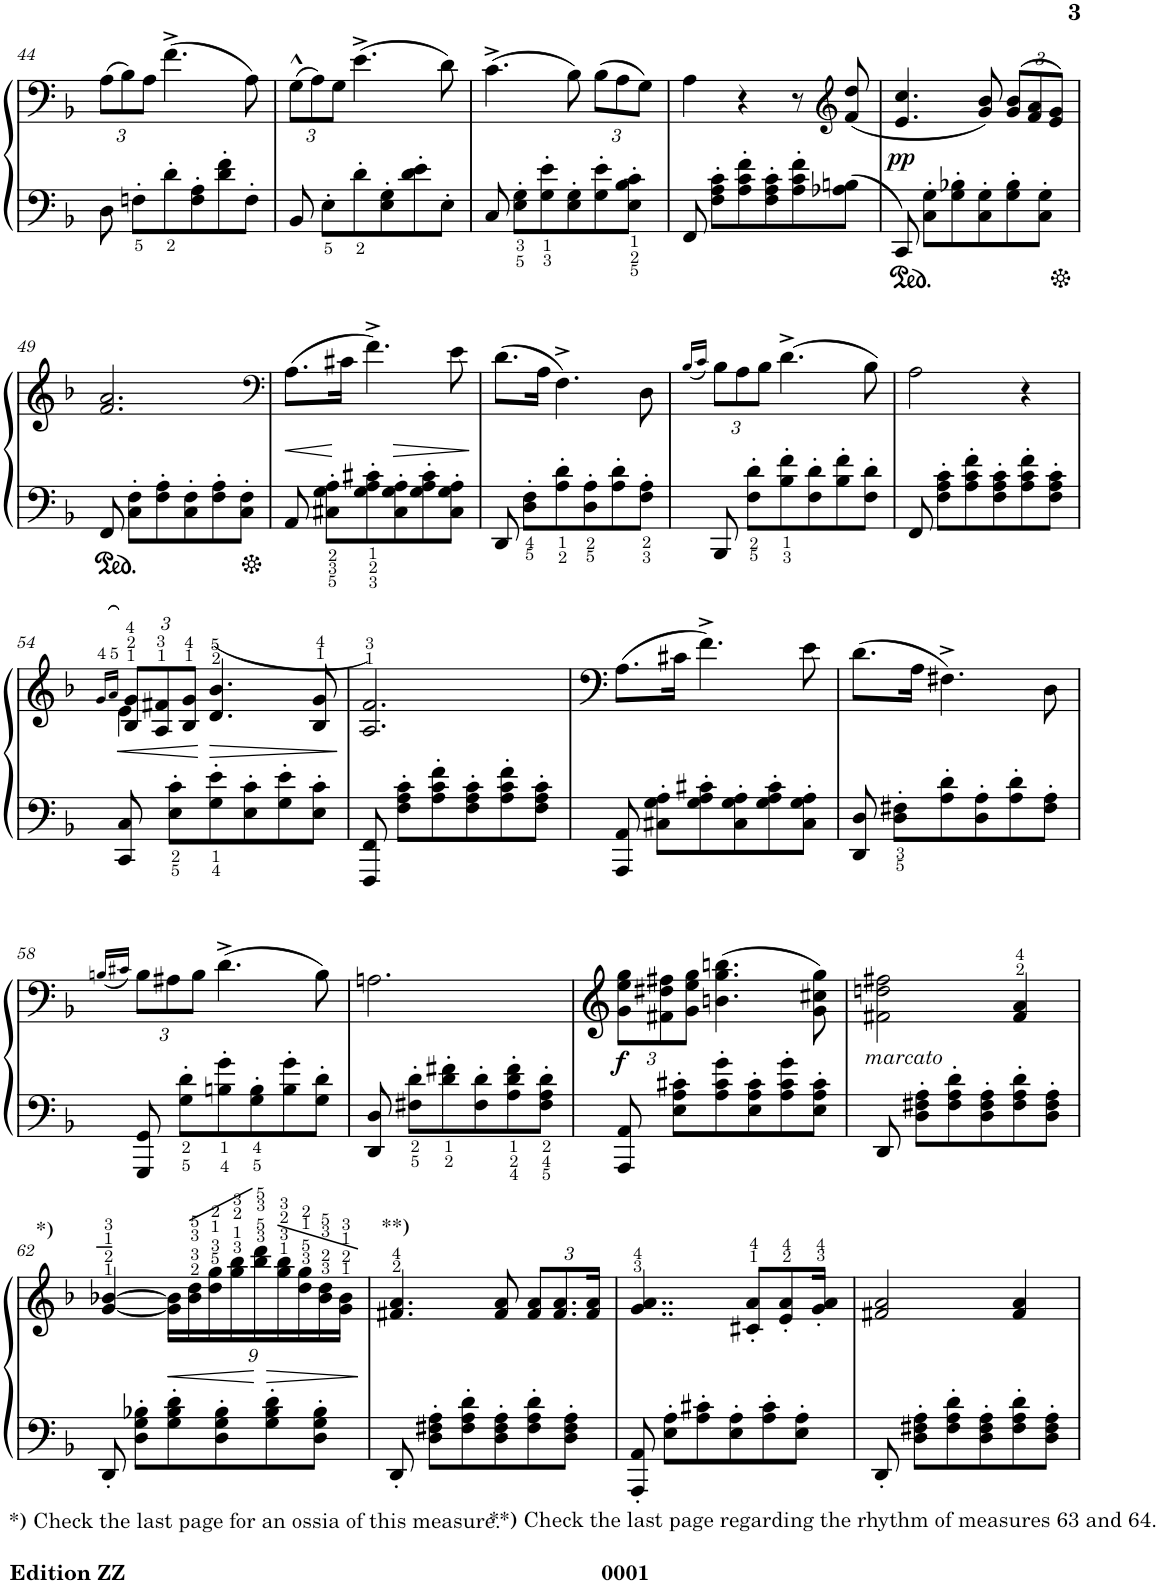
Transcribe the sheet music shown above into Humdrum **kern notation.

**kern	**kern	**dynam
*part1	*part1	*part1
*staff2	*staff1	*staff1/2
*I"Piano	*	*
*I'Pno.	*	*
!!LO:PB:g=z
*clefF4	*clefG2	*
*k[b-]	*k[b-]	*
*M3/4	*M3/4	*
*	*Xbrackettup	*
=44	=44	=44
8D\	(12A\L	.
.	12B-\)	.
8Fn'\L	.	.
.	12A\J	.
8d'\	(4.f^\	.
8F\' 8A\'	.	.
8d\' 8f\'	.	.
8F'\J	8A\)	.
=45	=45	=45
8BB-/	(12G^^\L	.
.	12A\)	.
8E'\L	.	.
.	12G\J	.
8d'\	(4.e^\	.
8E\' 8G\'	.	.
8d\' 8e\'	.	.
8E'\J	8d\)	.
=46	=46	=46
8C/	(4.c^\	.
8E\' 8G\'L	.	.
8G\' 8e\'	.	.
8E\' 8G\'	8B-\)	.
8G\' 8e\'	(12B-\L	.
.	12A\	.
8E\' 8B-\' 8c\'J	.	.
.	12G\J)	.
=47	=47	=47
8FF/	4A\	.
8F\' 8A\' 8c\'L	.	.
8A\' 8c\' 8f\'	4r	.
8F\' 8A\' 8c\'	.	.
8A\' 8c\' 8f\'	8r	.
*	*clefG2	*
8A-X\ 8Bn\J	(8f/ 8dd/	.
=48	=48	=48
!	!	!LO:DY:b
8CC/	4.e/ 4.cc/	pp
8C\' 8G\'L	.	.
8G\' 8B-X\'	.	.
8C\' 8G\'	8g/ 8b-/)	.
8G\' 8B-\'	(>12g/ 12b-/L	.
.	12f/ 12a/	.
8C\' 8G\'J	.	.
.	12e/ 12g/J)	.
!!LO:LB:g=z
=49	=49	=49
8FF/	2.f/ 2.a/	.
8C\' 8F\'L	.	.
8F\' 8A\'	.	.
8C\' 8F\'	.	.
8F\' 8A\'	.	.
8C\' 8F\'J	.	.
=50	=50	=50
*	*clefF4	*
!	!	!LO:HP:b
8AA/	(8.A\L	<
8C#X\' 8G\' 8A\'L	.	.
.	16c#X\Jk	.
!	!	!LO:HP:b
8G\' 8A\' 8c#X\'	4.f^\)	>
8C#\' 8G\' 8A\'	.	.
8G\' 8A\' 8c#\'	.	.
8C#\' 8G\' 8A\'J	8e\	.
.	.	]
=51	=51	=51
8DD/	(8.d\L	.
8D\' 8F\'L	.	.
.	16A\Jk	.
8A\' 8d\'	4.F^\)	.
8D\' 8A\'	.	.
8A\' 8d\'	.	.
8F\' 8A\'J	8D\	.
=52	=52	=52
.	(16qB-/LL	.
.	16qc/JJ)	.
8BBB-/	12B-\L	.
.	12A\	.
8F\' 8d\'L	.	.
.	12B-\J	.
8B-\' 8f\'	(4.d^\	.
8F\' 8d\'	.	.
8B-\' 8f\'	.	.
8F\' 8d\'J	8B-\)	.
=53	=53	=53
8FF/	2A\	.
8F\' 8A\' 8c\'L	.	.
8A\' 8c\' 8f\'	.	.
8F\' 8A\' 8c\'	.	.
8A\' 8c\' 8f\'	4r	.
8F\' 8A\' 8c\'J	.	.
!!LO:LB:g=z
=54	=54	=54
.	(16qg/LL	.
.	16qa/JJ)	.
*	*^	*
8CC/ 8C/	12B-/ 12g/L	4e\	.
.	12A/ 12f#X/	.	.
8E\' 8c\'L	.	.	.
.	12B-/ 12g/J	.	.
!	!	!	!LO:HP:n=1:b
8G\' 8e\'	(4.d/ 4.b-/	2ryy	[ >
8E\' 8c\'	.	.	.
8G\' 8e\'	.	.	.
8E\' 8c\'J	8B-/ 8g/	.	.
*	*v	*v	*
=55	=55	=55
8FFF/ 8FF/	2.A/ 2.f/)	.
8F\' 8A\' 8c\'L	.	.
8A\' 8c\' 8f\'	.	.
8F\' 8A\' 8c\'	.	.
8A\' 8c\' 8f\'	.	.
8F\' 8A\' 8c\'J	.	.
=56	=56	=56
8AAA/ 8AA/	(8.A\L	.
8C#X\' 8G\' 8A\'L	.	.
.	16c#X\Jk	.
8G\' 8A\' 8c#X\'	4.f^\)	.
8C#\' 8G\' 8A\'	.	.
8G\' 8A\' 8c#\'	.	.
8C#\' 8G\' 8A\'J	8e\	.
=57	=57	=57
8DD/ 8D/	(8.d\L	.
8D\' 8F#X\'L	.	.
.	16A\Jk	.
8A\' 8d\'	4.F#X^\)	.
8D\' 8A\'	.	.
8A\' 8d\'	.	.
8F#\' 8A\'J	8D\	.
!!LO:LB:g=z
=58	=58	=58
.	(16qBn/LL	.
.	16qc#X/JJ)	.
8GGG/ 8GG/	12B\L	.
.	12A#X\	.
8G\' 8d\'L	.	.
.	12B\J	.
8Bn\' 8g\'	(4.d^\	.
8G\' 8B\'	.	.
8B\' 8g\'	.	.
8G\' 8d\'J	8B\)	.
=59	=59	=59
8DD/ 8D/	2.An\	.
8F#X\' 8d\'L	.	.
8d\' 8f#X\'	.	.
8F#\' 8d\'	.	.
8A\' 8d\' 8f#\'	.	.
8F#\' 8A\' 8d\'J	.	.
=60	=60	=60
!	!	!LO:DY:b
8AAA/ 8AA/	12g\ 12ee\ 12gg\L	f
.	12f#X\ 12dd#X\ 12ff#X\	.
8E\' 8A\' 8c#X\'L	.	.
.	12g\ 12ee\ 12gg\J	.
8A\' 8c#\' 8g\'	(4.bn\ 4.gg\ 4.bbn\	.
8E\' 8A\' 8c#\'	.	.
8A\' 8c#\' 8g\'	.	.
8E\' 8A\' 8c#\'J	8g\ 8cc#X\ 8gg\)	.
=61	=61	=61
!	!LO:TX:b:i:t=marcato	!
8DD/	2f#X\ 2ddn\ 2ff#X\	.
8D\' 8F#X\' 8A\'L	.	.
8F#\' 8A\' 8d\'	.	.
8D\' 8F#\' 8A\'	.	.
8F#\' 8A\' 8d\'	4f#/ 4a/	.
8D\' 8F#\' 8A\'J	.	.
!!LO:LB:g=z
=62	=62	=62
!	!LO:TX:a:B:t=*)	!
!LO:TX:b:B:t=Edition ZZ                                                                               0001	!	!
!LO:TX:b:B:t=*)	!	!
!LO:TX:b:t=Check the last page for an ossia of this measure.	!	!
8DD'/	[4g/ [4b-X/	.
8D\' 8G\' 8B-X\'L	.	.
!	!	!LO:HP:b
8G\' 8B-\' 8d\'	18g\] 18b-\]LL	<
.	18b-\ 18dd\	.
.	18dd\ 18gg\	.
8D\' 8G\' 8B-\'	.	.
.	18gg\ 18bb-\	.
.	18bb-\ 18ddd\	]
8G\' 8B-\' 8d\'	.	.
.	18gg\ 18bb-\	.
.	18dd\ 18gg\	.
8D\' 8G\' 8B-\'J	.	.
.	18b-\ 18dd\	.
.	18g\ 18b-\JJ	.
.	.	[
=63	=63	=63
!	!LO:TX:a:B:t=**)	!
8DD'/	4.f#X/ 4.a/	.
8D\' 8F#X\' 8A\'L	.	.
8F#\' 8A\' 8d\'	.	.
8D\' 8F#\' 8A\'	8f#/ 8a/	.
8F#\' 8A\' 8d\'	12f#/ 12a/L	.
.	12.f#/ 12.a/	.
8D\' 8F#\' 8A\'J	.	.
.	24f#/ 24a/Jk	.
=64	=64	=64
!LO:TX:b:B:t=**)	!	!
!LO:TX:b:t=Check the last page regarding the rhythm of measures 63 and 64.	!	!
8AAA/' 8AA/'	4..g/ 4..a/	.
8E\' 8A\'L	.	.
8A\' 8c#X\'	.	.
8E\' 8A\'	.	.
.	8c#X/' 8a/'L	.
8A\' 8c#\'	.	.
.	8e/' 8a/'	.
8E\' 8A\'J	.	.
.	16g/' 16a/'Jk	.
=65	=65	=65
8DD'/	2f#X/ 2a/	.
8D\' 8F#X\' 8A\'L	.	.
8F#\' 8A\' 8d\'	.	.
8D\' 8F#\' 8A\'	.	.
8F#\' 8A\' 8d\'	4f#/ 4a/	.
8D\' 8F#\' 8A\'J	.	.
=	=	=
*-	*-	*-
